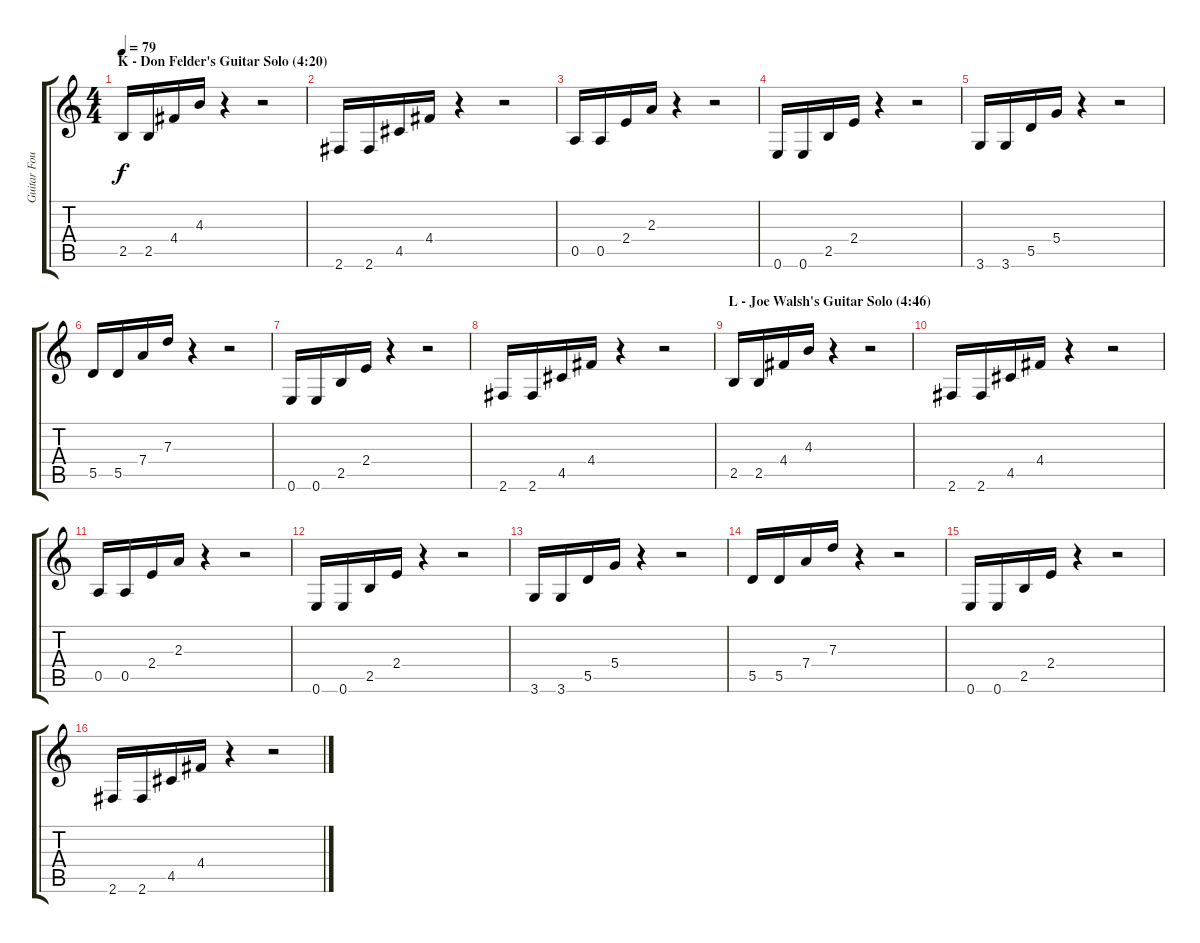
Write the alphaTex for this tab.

\track ("Guitar Four" "Guitar Fou") {instrument distortionguitar}
\staff {score tabs}
\tuning (E4 B3 G3 D3 A2 E2) {hide}
\ts (4 4)
\section ("" "K - Don Felder's Guitar Solo (4:20)")
\tempo 79
\clef g2
\ks c
2.5.16{dy f} 2.5.16 4.4.16 4.3.16 r.4 r.2 |
2.6.16 2.6.16 4.5.16 4.4.16 r.4 r.2 |
0.5.16 0.5.16 2.4.16 2.3.16 r.4 r.2 |
0.6.16 0.6.16 2.5.16 2.4.16 r.4 r.2 |
3.6.16 3.6.16 5.5.16 5.4.16 r.4 r.2 |
5.5.16 5.5.16 7.4.16 7.3.16 r.4 r.2 |
0.6.16 0.6.16 2.5.16 2.4.16 r.4 r.2 |
2.6.16 2.6.16 4.5.16 4.4.16 r.4 r.2 |
\section ("" "L - Joe Walsh's Guitar Solo (4:46)")
2.5.16 2.5.16 4.4.16 4.3.16 r.4 r.2 |
2.6.16 2.6.16 4.5.16 4.4.16 r.4 r.2 |
0.5.16 0.5.16 2.4.16 2.3.16 r.4 r.2 |
0.6.16 0.6.16 2.5.16 2.4.16 r.4 r.2 |
3.6.16 3.6.16 5.5.16 5.4.16 r.4 r.2 |
5.5.16 5.5.16 7.4.16 7.3.16 r.4 r.2 |
0.6.16 0.6.16 2.5.16 2.4.16 r.4 r.2 |
2.6.16 2.6.16 4.5.16 4.4.16 r.4 r.2
